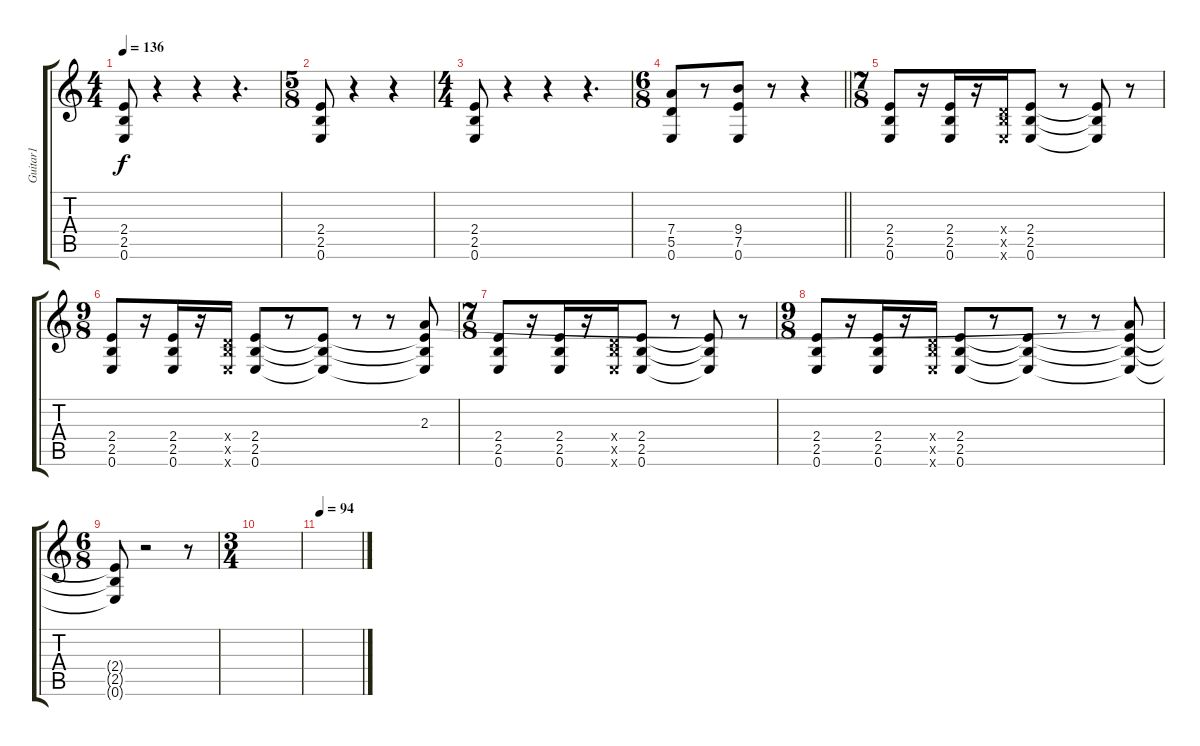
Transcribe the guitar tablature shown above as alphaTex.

\track ("Guitar1" "Guitar1") {instrument distortionguitar}
\staff {score tabs}
\tuning (E4 B3 G3 D3 A2 E2) {hide}
\ts (4 4)
\tempo 136
\clef g2
\ks c
(2.4 2.5 0.6).8{dy f} r.4 r.4 r.4{d} |
\ts (5 8)
(2.4 2.5 0.6).8 r.4 r.4 |
\ts (4 4)
(2.4 2.5 0.6).8 r.4 r.4 r.4{d} |
\ts (6 8)
\barLineRight lightlight
(7.4 5.5 0.6).8 r.8 (9.4 7.5 0.6).8 r.8 r.4 |
\ts (7 8)
(2.4 2.5 0.6).8 r.16 (2.4 2.5 0.6).16 r.16 (0.4{x} 2.5{x} 0.6{x}).16 (2.4 2.5 0.6).8 r.8 (2.4{t} 2.5{t} 0.6{t}).8 r.8 |
\ts (9 8)
(2.4 2.5 0.6).8 r.16 (2.4 2.5 0.6).16 r.16 (0.4{x} 2.5{x} 0.6{x}).16 (2.4 2.5 0.6).8 r.8 (2.4{t} 2.5{t} 0.6{t}).8 r.8 r.8 (2.3 2.4{t} 2.5{t} 0.6{t}).8 |
\ts (7 8)
(2.4 2.5 0.6).8 r.16 (2.4 2.5 0.6).16 r.16 (0.4{x} 2.5{x} 0.6{x}).16 (2.4 2.5 0.6).8 r.8 (2.4{t} 2.5{t} 0.6{t}).8 r.8 |
\ts (9 8)
(2.4 2.5 0.6).8 r.16 (2.4 2.5 0.6).16 r.16 (0.4{x} 2.5{x} 0.6{x}).16 (2.4 2.5 0.6).8 r.8 (2.4{t} 2.5{t} 0.6{t}).8 r.8 r.8 (2.3{t} 2.4{t} 2.5{t} 0.6{t}).8 |
\ts (6 8)
(2.4{t} 2.5{t} 0.6{t}).8 r.2 r.8 |
\ts (3 4)
|
\tempo 94
